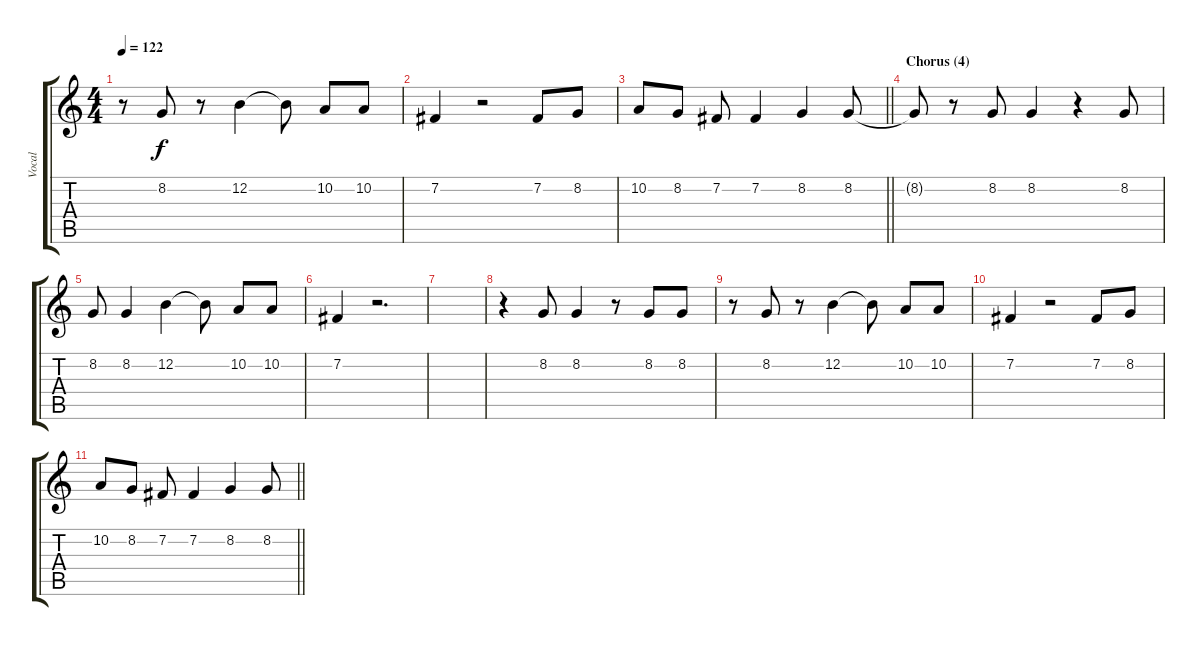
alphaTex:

\track ("Vocal" "Vocal") {instrument viola}
\staff {score tabs}
\tuning (E4 B3 G3 D3 A2 E2) {hide}
\ts (4 4)
\tempo 122
\clef g2
\ks c
r.8{dy f} 8.2.8 r.8 12.2.4 12.2{t}.8 10.2.8 10.2.8 |
7.2.4 r.2 7.2.8 8.2.8 |
\barLineRight lightlight
10.2.8 8.2.8 7.2.8 7.2.4 8.2.4 8.2.8 |
\section ("" "Chorus (4)")
8.2{t}.8 r.8 8.2.8 8.2.4 r.4 8.2.8 |
8.2.8 8.2.4 12.2.4 12.2{t}.8 10.2.8 10.2.8 |
7.2.4 r.2{d} |
|
r.4 8.2.8 8.2.4 r.8 8.2.8 8.2.8 |
r.8 8.2.8 r.8 12.2.4 12.2{t}.8 10.2.8 10.2.8 |
7.2.4 r.2 7.2.8 8.2.8 |
\barLineRight lightlight
10.2.8 8.2.8 7.2.8 7.2.4 8.2.4 8.2.8
